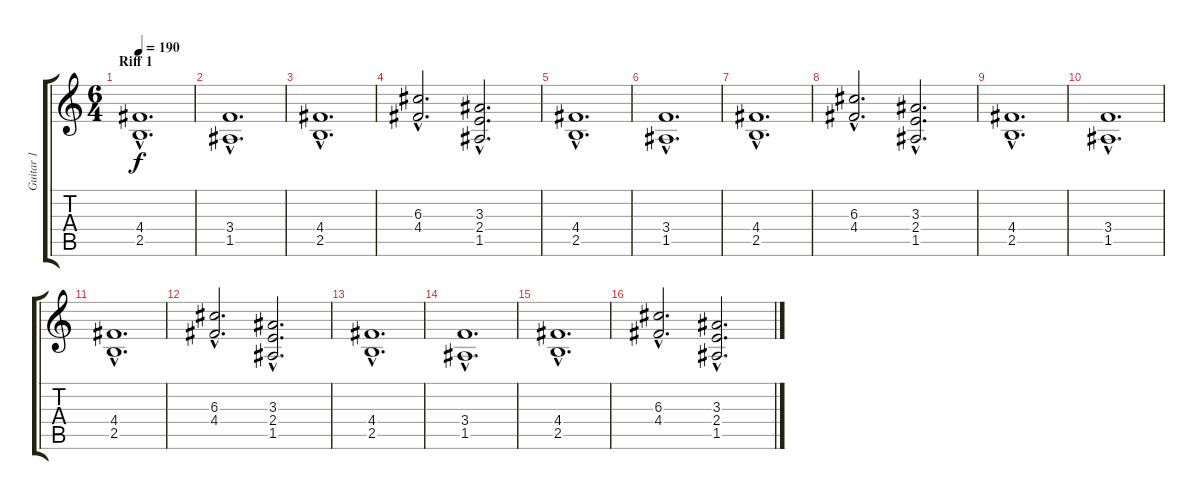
\track ("Guitar 1" "Guitar 1") {instrument distortionguitar}
\staff {score tabs}
\tuning (E4 B3 G3 D3 A2 E2) {hide}
\ts (6 4)
\section ("" "Riff 1")
\tempo 190
\clef g2
\ks c
(4.4{hac} 2.5{hac}).1{d dy f instrument distortionguitar} |
(3.4{hac} 1.5{hac}).1{d} |
(4.4{hac} 2.5{hac}).1{d} |
(6.3{hac} 4.4{hac}).2{d} (3.3{hac} 2.4{hac} 1.5{hac}).2{d} |
(4.4{hac} 2.5{hac}).1{d} |
(3.4{hac} 1.5{hac}).1{d} |
(4.4{hac} 2.5{hac}).1{d} |
(6.3{hac} 4.4{hac}).2{d} (3.3{hac} 2.4{hac} 1.5{hac}).2{d} |
(4.4{hac} 2.5{hac}).1{d} |
(3.4{hac} 1.5{hac}).1{d} |
(4.4{hac} 2.5{hac}).1{d} |
(6.3{hac} 4.4{hac}).2{d} (3.3{hac} 2.4{hac} 1.5{hac}).2{d} |
(4.4{hac} 2.5{hac}).1{d} |
(3.4{hac} 1.5{hac}).1{d} |
(4.4{hac} 2.5{hac}).1{d} |
(6.3{hac} 4.4{hac}).2{d} (3.3{hac} 2.4{hac} 1.5{hac}).2{d}
